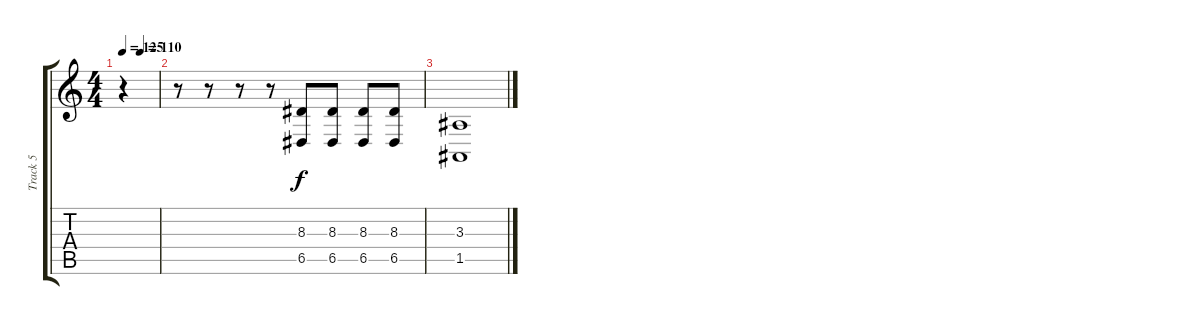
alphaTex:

\track ("Track 5" "Track 5") {instrument acousticgrandpiano}
\staff {score tabs}
\tuning (E4 B3 G3 D3 A2 E2) {hide}
\ts (4 4)
\tempo 125
\tempo (110 0.5)
\clef g2
\ks c
r.4{dy f} |
r.8 r.8 r.8 r.8 (8.3 6.5).8 (8.3 6.5).8 (8.3 6.5).8 (8.3 6.5).8 |
(3.3 1.5).1
